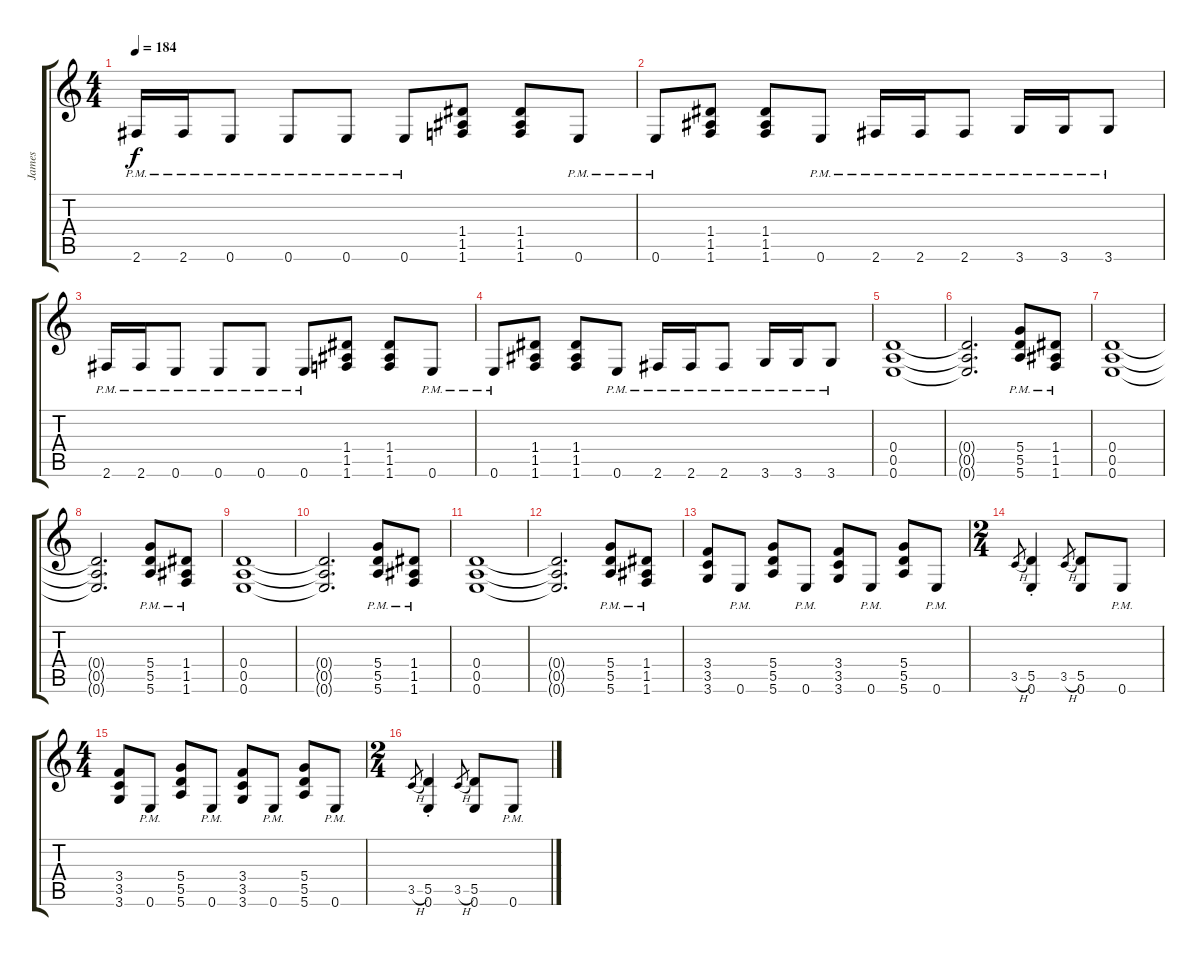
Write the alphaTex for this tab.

\track ("James" "James") {instrument distortionguitar}
\staff {score tabs}
\tuning (E4 B3 G3 D3 A2 E2) {hide}
\ts (4 4)
\tempo 184
\clef g2
\ks c
2.6{pm}.16{dy f} 2.6{pm}.16 0.6{pm}.8 0.6{pm}.8 0.6{pm}.8 0.6{pm}.8 (1.4 1.5 1.6).8 (1.4 1.5 1.6).8 0.6{pm}.8 |
0.6{pm}.8 (1.4 1.5 1.6).8 (1.4 1.5 1.6).8 0.6{pm}.8 2.6{pm}.16 2.6{pm}.16 2.6{pm}.8 3.6{pm}.16 3.6{pm}.16 3.6{pm}.8 |
2.6{pm}.16 2.6{pm}.16 0.6{pm}.8 0.6{pm}.8 0.6{pm}.8 0.6{pm}.8 (1.4 1.5 1.6).8 (1.4 1.5 1.6).8 0.6{pm}.8 |
0.6{pm}.8 (1.4 1.5 1.6).8 (1.4 1.5 1.6).8 0.6{pm}.8 2.6{pm}.16 2.6{pm}.16 2.6{pm}.8 3.6{pm}.16 3.6{pm}.16 3.6{pm}.8 |
(0.4 0.5 0.6).1 |
(0.4{t} 0.5{t} 0.6{t}).2{d} (5.4{pm} 5.5{pm} 5.6{pm}).8 (1.4{pm} 1.5{pm} 1.6{pm}).8 |
(0.4 0.5 0.6).1 |
(0.4{t} 0.5{t} 0.6{t}).2{d} (5.4{pm} 5.5{pm} 5.6{pm}).8 (1.4{pm} 1.5{pm} 1.6{pm}).8 |
(0.4 0.5 0.6).1 |
(0.4{t} 0.5{t} 0.6{t}).2{d} (5.4{pm} 5.5{pm} 5.6{pm}).8 (1.4{pm} 1.5{pm} 1.6{pm}).8 |
(0.4 0.5 0.6).1 |
(0.4{t} 0.5{t} 0.6{t}).2{d} (5.4{pm} 5.5{pm} 5.6{pm}).8 (1.4{pm} 1.5{pm} 1.6{pm}).8 |
(3.4 3.5 3.6).8 0.6{pm}.8 (5.4 5.5 5.6).8 0.6{pm}.8 (3.4 3.5 3.6).8 0.6{pm}.8 (5.4 5.5 5.6).8 0.6{pm}.8 |
\ts (2 4)
3.5{h}.8{gr} (5.5{st} 0.6{st}).4 3.5{h}.8{gr} (5.5 0.6).8 0.6{pm}.8 |
\ts (4 4)
(3.4 3.5 3.6).8 0.6{pm}.8 (5.4 5.5 5.6).8 0.6{pm}.8 (3.4 3.5 3.6).8 0.6{pm}.8 (5.4 5.5 5.6).8 0.6{pm}.8 |
\ts (2 4)
3.5{h}.8{gr} (5.5{st} 0.6{st}).4 3.5{h}.8{gr} (5.5 0.6).8 0.6{pm}.8
